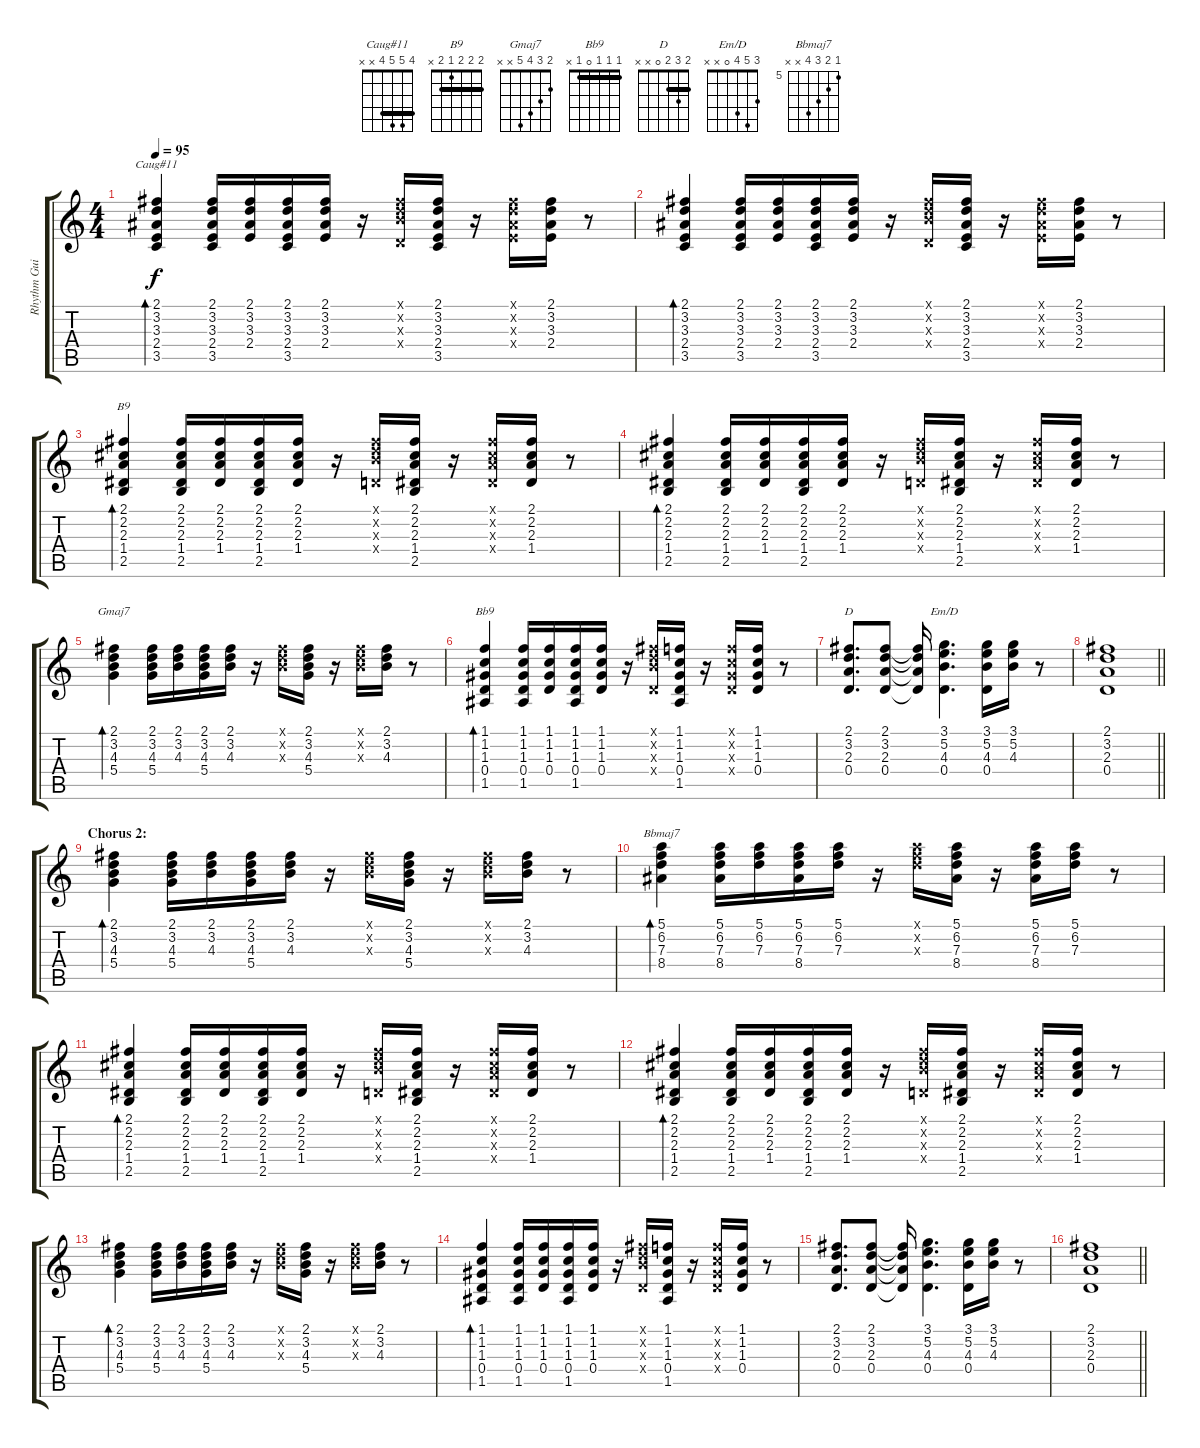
\track ("Rhythm Guitar" "Rhythm Gui") {instrument electricguitarjazz}
\staff {score tabs}
\tuning (E4 B3 G3 D3 A2 E2) {hide}
\chord ("Caug#11" 4 5 5 4 x x) {barre 4}
\chord ("B9" 2 2 2 1 2 x) {barre 2}
\chord ("Gmaj7" 2 3 4 5 x x)
\chord ("Bb9" 1 1 1 0 1 x) {barre 1}
\chord ("D" 2 3 2 0 x x) {barre 2}
\chord ("Em/D" 3 5 4 0 x x)
\chord ("Bbmaj7" 5 6 7 8 x x) {firstfret 5}
\ts (4 4)
\tempo 95
\clef g2
\ks c
(2.1 3.2 3.3 2.4 3.5).4{bd 120 ch "Caug#11" dy f} (2.1 3.2 3.3 2.4 3.5).16 (2.1 3.2 3.3 2.4).16 (2.1 3.2 3.3 2.4 3.5).16 (2.1 3.2 3.3 2.4).16 r.16 (2.1{x} 3.2{x} 4.3{x} 0.4{x}).16 (2.1 3.2 3.3 2.4 3.5).16 r.16 (2.1{x} 3.2{x} 3.3{x} 2.4{x}).16 (2.1 3.2 3.3 2.4).16 r.8 |
(2.1 3.2 3.3 2.4 3.5).4{bd 120} (2.1 3.2 3.3 2.4 3.5).16 (2.1 3.2 3.3 2.4).16 (2.1 3.2 3.3 2.4 3.5).16 (2.1 3.2 3.3 2.4).16 r.16 (2.1{x} 3.2{x} 4.3{x} 0.4{x}).16 (2.1 3.2 3.3 2.4 3.5).16 r.16 (2.1{x} 3.2{x} 3.3{x} 2.4{x}).16 (2.1 3.2 3.3 2.4).16 r.8 |
(2.1 2.2 2.3 1.4 2.5).4{bd 120 ch "B9"} (2.1 2.2 2.3 1.4 2.5).16 (2.1 2.2 2.3 1.4).16 (2.1 2.2 2.3 1.4 2.5).16 (2.1 2.2 2.3 1.4).16 r.16 (2.1{x} 3.2{x} 4.3{x} 0.4{x}).16 (2.1 2.2 2.3 1.4 2.5).16 r.16 (2.1{x} 2.2{x} 2.3{x} 1.4{x}).16 (2.1 2.2 2.3 1.4).16 r.8 |
(2.1 2.2 2.3 1.4 2.5).4{bd 60} (2.1 2.2 2.3 1.4 2.5).16 (2.1 2.2 2.3 1.4).16 (2.1 2.2 2.3 1.4 2.5).16 (2.1 2.2 2.3 1.4).16 r.16 (2.1{x} 3.2{x} 4.3{x} 0.4{x}).16 (2.1 2.2 2.3 1.4 2.5).16 r.16 (2.1{x} 2.2{x} 2.3{x} 1.4{x}).16 (2.1 2.2 2.3 1.4).16 r.8 |
(2.1 3.2 4.3 5.4).4{bd 120 ch "Gmaj7"} (2.1 3.2 4.3 5.4).16 (2.1 3.2 4.3).16 (2.1 3.2 4.3 5.4).16 (2.1 3.2 4.3).16 r.16 (2.1{x} 3.2{x} 4.3{x}).16 (2.1 3.2 4.3 5.4).16 r.16 (2.1{x} 3.2{x} 4.3{x}).16 (2.1 3.2 4.3).16 r.8 |
(1.1 1.2 1.3 0.4 1.5).4{bd 120 ch "Bb9"} (1.1 1.2 1.3 0.4 1.5).16 (1.1 1.2 1.3 0.4).16 (1.1 1.2 1.3 0.4 1.5).16 (1.1 1.2 1.3 0.4).16 r.16 (2.1{x} 3.2{x} 4.3{x} 0.4{x}).16 (1.1 1.2 1.3 0.4 1.5).16 r.16 (1.1{x} 1.2{x} 1.3{x} 0.4{x}).16 (1.1 1.2 1.3 0.4).16 r.8 |
(2.1 3.2 2.3 0.4).8{d ch "D"} (2.1 3.2 2.3 0.4).8 (2.1{t} 3.2{t} 2.3{t} 0.4{t}).16 (3.1 5.2 4.3 0.4).4{d ch "Em/D"} (3.1 5.2 4.3 0.4).16 (3.1 5.2 4.3).16 r.8 |
\barLineRight lightlight
(2.1 3.2 2.3 0.4).1 |
\section ("" "Chorus 2:")
(2.1 3.2 4.3 5.4).4{bd 120} (2.1 3.2 4.3 5.4).16 (2.1 3.2 4.3).16 (2.1 3.2 4.3 5.4).16 (2.1 3.2 4.3).16 r.16 (2.1{x} 3.2{x} 4.3{x}).16 (2.1 3.2 4.3 5.4).16 r.16 (2.1{x} 3.2{x} 4.3{x}).16 (2.1 3.2 4.3).16 r.8 |
(5.1 6.2 7.3 8.4).4{bd 120 ch "Bbmaj7"} (5.1 6.2 7.3 8.4).16 (5.1 6.2 7.3).16 (5.1 6.2 7.3 8.4).16 (5.1 6.2 7.3).16 r.16 (5.1{x} 6.2{x} 7.3{x}).16 (5.1 6.2 7.3 8.4).16 r.16 (5.1 6.2 7.3 8.4).16 (5.1 6.2 7.3).16 r.8 |
(2.1 2.2 2.3 1.4 2.5).4{bd 120} (2.1 2.2 2.3 1.4 2.5).16 (2.1 2.2 2.3 1.4).16 (2.1 2.2 2.3 1.4 2.5).16 (2.1 2.2 2.3 1.4).16 r.16 (2.1{x} 3.2{x} 4.3{x} 0.4{x}).16 (2.1 2.2 2.3 1.4 2.5).16 r.16 (2.1{x} 2.2{x} 2.3{x} 1.4{x}).16 (2.1 2.2 2.3 1.4).16 r.8 |
(2.1 2.2 2.3 1.4 2.5).4{bd 120} (2.1 2.2 2.3 1.4 2.5).16 (2.1 2.2 2.3 1.4).16 (2.1 2.2 2.3 1.4 2.5).16 (2.1 2.2 2.3 1.4).16 r.16 (2.1{x} 3.2{x} 4.3{x} 0.4{x}).16 (2.1 2.2 2.3 1.4 2.5).16 r.16 (2.1{x} 2.2{x} 2.3{x} 1.4{x}).16 (2.1 2.2 2.3 1.4).16 r.8 |
(2.1 3.2 4.3 5.4).4{bd 120} (2.1 3.2 4.3 5.4).16 (2.1 3.2 4.3).16 (2.1 3.2 4.3 5.4).16 (2.1 3.2 4.3).16 r.16 (2.1{x} 3.2{x} 4.3{x}).16 (2.1 3.2 4.3 5.4).16 r.16 (2.1{x} 3.2{x} 4.3{x}).16 (2.1 3.2 4.3).16 r.8 |
(1.1 1.2 1.3 0.4 1.5).4{bd 120} (1.1 1.2 1.3 0.4 1.5).16 (1.1 1.2 1.3 0.4).16 (1.1 1.2 1.3 0.4 1.5).16 (1.1 1.2 1.3 0.4).16 r.16 (2.1{x} 3.2{x} 4.3{x} 0.4{x}).16 (1.1 1.2 1.3 0.4 1.5).16 r.16 (1.1{x} 1.2{x} 1.3{x} 0.4{x}).16 (1.1 1.2 1.3 0.4).16 r.8 |
(2.1 3.2 2.3 0.4).8{d} (2.1 3.2 2.3 0.4).8 (2.1{t} 3.2{t} 2.3{t} 0.4{t}).16 (3.1 5.2 4.3 0.4).4{d} (3.1 5.2 4.3 0.4).16 (3.1 5.2 4.3).16 r.8 |
\barLineRight lightlight
(2.1 3.2 2.3 0.4).1
